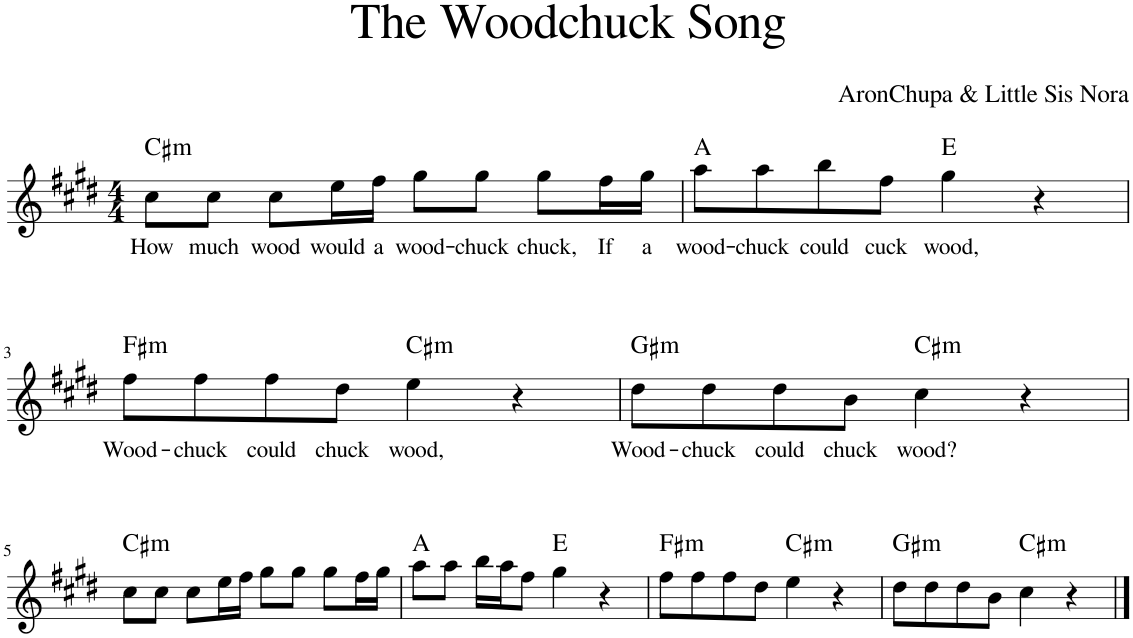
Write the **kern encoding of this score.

**kern	**text	**harte
*part1	*part1	*part1
*staff1	*staff1	*
*I"Piano	*	*
*I'Pno.	*	*
*clefG2	*	*
*k[f#c#g#d#]	*	*
*M4/4	*	*
=1	=1	=1
!	!LO:LY:b	!LO:H:kt=m
8cc#\L	How	C#:min
!	!LO:LY:b	!
8cc#\J	much	.
!	!LO:LY:b	!
8cc#\L	wood	.
!	!LO:LY:b	!
16ee\L	would	.
!	!LO:LY:b	!
16ff#\JJ	a	.
!	!LO:LY:b	!
8gg#\L	wood-	.
!	!LO:LY:b	!
8gg#\J	-chuck	.
!	!LO:LY:b	!
8gg#\L	chuck,	.
!	!LO:LY:b	!
16ff#\L	If	.
!	!LO:LY:b	!
16gg#\JJ	a	.
=2	=2	=2
!	!LO:LY:b	!
8aa\L	wood-	A:maj
!	!LO:LY:b	!
8aa\	-chuck	.
!	!LO:LY:b	!
8bb\	could	.
!	!LO:LY:b	!
8ff#\J	cuck	.
!	!LO:LY:b	!
4gg#\	wood,	E:maj
4r	.	.
!!LO:LB:g=z
=3	=3	=3
!	!LO:LY:b	!LO:H:kt=m
8ff#\L	Wood-	F#:min
!	!LO:LY:b	!
8ff#\	-chuck	.
!	!LO:LY:b	!
8ff#\	could	.
!	!LO:LY:b	!
8dd#\J	chuck	.
!	!LO:LY:b	!LO:H:kt=m
4ee\	wood,	C#:min
4r	.	.
=4	=4	=4
!	!LO:LY:b	!LO:H:kt=m
8dd#\L	Wood-	G#:min
!	!LO:LY:b	!
8dd#\	-chuck	.
!	!LO:LY:b	!
8dd#\	could	.
!	!LO:LY:b	!
8b\J	chuck	.
!	!LO:LY:b	!LO:H:kt=m
4cc#\	wood?	C#:min
4r	.	.
!!LO:LB:g=z
=5	=5	=5
!	!	!LO:H:kt=m
8cc#\L	.	C#:min
8cc#\J	.	.
8cc#\L	.	.
16ee\L	.	.
16ff#\JJ	.	.
8gg#\L	.	.
8gg#\J	.	.
8gg#\L	.	.
16ff#\L	.	.
16gg#\JJ	.	.
=6	=6	=6
8aa\L	.	A:maj
8aa\J	.	.
16bb\LL	.	.
16aa\J	.	.
8ff#\J	.	.
4gg#\	.	E:maj
4r	.	.
=7	=7	=7
!	!	!LO:H:kt=m
8ff#\L	.	F#:min
8ff#\	.	.
8ff#\	.	.
8dd#\J	.	.
!	!	!LO:H:kt=m
4ee\	.	C#:min
4r	.	.
=8	=8	=8
!	!	!LO:H:kt=m
8dd#\L	.	G#:min
8dd#\	.	.
8dd#\	.	.
8b\J	.	.
!	!	!LO:H:kt=m
4cc#\	.	C#:min
4r	.	.
==	==	==
*-	*-	*-
